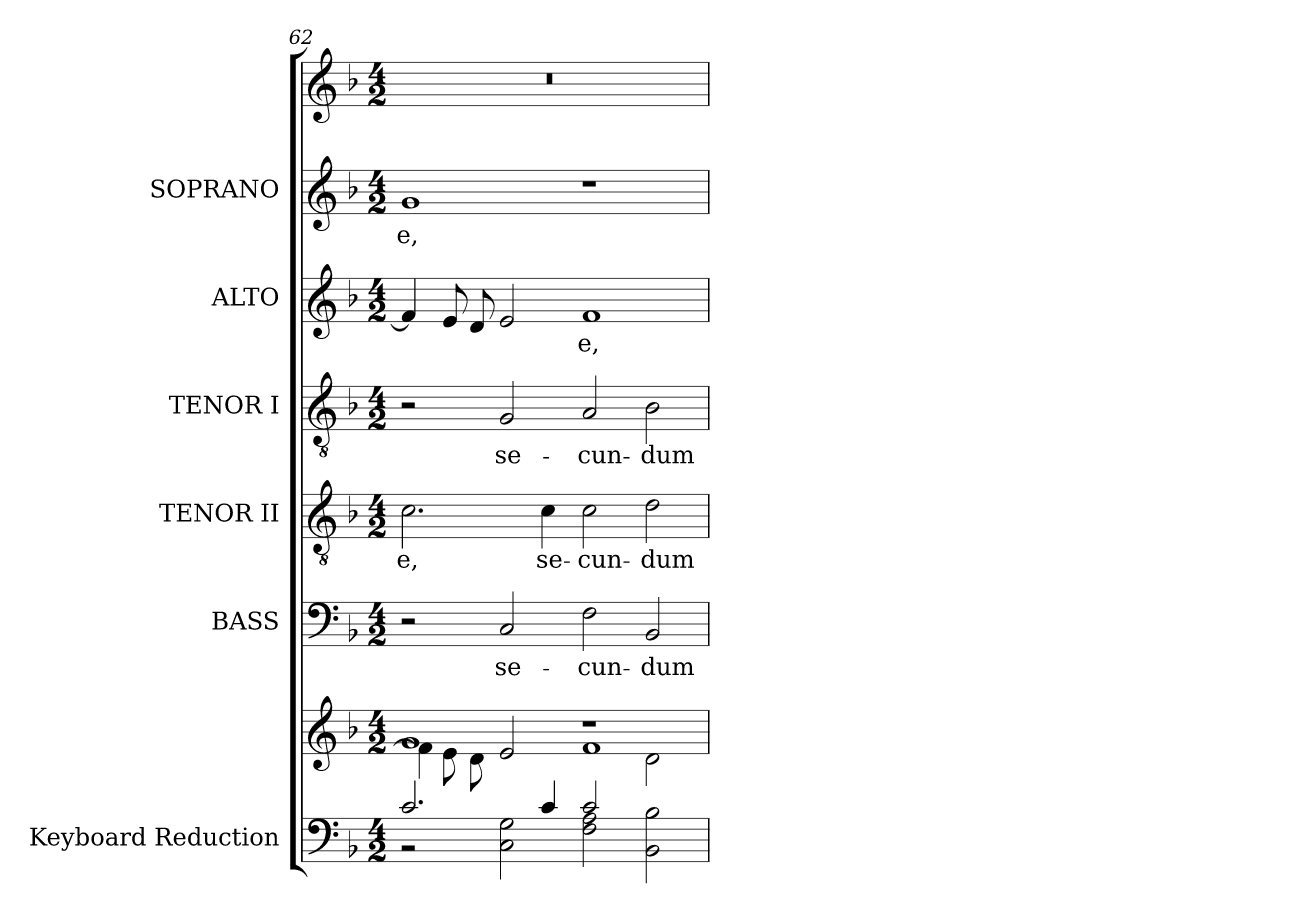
**kern	**kern	**kern	**text	**kern	**text	**kern	**text	**kern	**text	**kern	**text	**kern
*part7	*part7	*part6	*part6	*part5	*part5	*part4	*part4	*part3	*part3	*part2	*part2	*part1
*staff8	*staff7	*staff6	*staff6	*staff5	*staff5	*staff4	*staff4	*staff3	*staff3	*staff2	*staff2	*staff1
*I"Keyboard Reduction	*	*I"BASS	*	*I"TENOR II	*	*I"TENOR I	*	*I"ALTO	*	*I"SOPRANO	*	*
*I'Reduc.	*	*I'B.	*	*I'T. II	*	*I'T. I	*	*I'A.	*	*I'S.	*	*
*clefF4	*clefG2	*clefF4	*	*clefGv2	*	*clefGv2	*	*clefG2	*	*clefG2	*	*clefG2
*	*	*	*	*ITrd7c12	*	*ITrd7c12	*	*	*	*	*	*
*k[b-]	*k[b-]	*k[b-]	*	*k[b-]	*	*k[b-]	*	*k[b-]	*	*k[b-]	*	*k[b-]
*F:	*F:	*F:	*	*F:	*	*F:	*	*F:	*	*F:	*	*F:
*M4/2	*M4/2	*M4/2	*	*M4/2	*	*M4/2	*	*M4/2	*	*M4/2	*	*M4/2
=62	=62	=62	=62	=62	=62	=62	=62	=62	=62	=62	=62	=62
*^	*^	*	*	*	*	*	*	*	*	*	*	*
*	*	*	*^	*	*	*	*	*	*	*	*	*	*	*
!	!	!	!	!	!	!	!	!LO:LY:b:color=#000000	!	!	!	!	!	!	!
!	!	!	!	!	!	!	!	!	!	!	!	!	!	!LO:LY:b:color=#000000	!LO:N:vis=1
2.ci/	2r	1gi	4fi\]	1.ryy	2r	.	2.Ci\	-e,	2r	.	4fi/]	.	1gi	-e,	0r
.	.	.	8ei\	.	.	.	.	.	.	.	8ei/	.	.	.	.
.	.	.	8di\	.	.	.	.	.	.	.	8di/	.	.	.	.
!	!	!	!	!	!	!LO:LY:b:color=#000000	!	!	!	!	!	!	!	!	!
!	!	!	!	!	!	!	!	!	!	!LO:LY:b:color=#000000	!	!	!	!	!
.	2Ci\ 2Gi	.	2ei/	.	2Ci/	se-	.	.	2GGi/	se-	2ei/	.	.	.	.
!	!	!	!	!	!	!	!	!LO:LY:b:color=#000000	!	!	!	!	!	!	!
4ci/	.	.	.	.	.	.	4Ci\	se-	.	.	.	.	.	.	.
!	!	!	!	!	!	!LO:LY:b:color=#000000	!	!	!	!	!	!	!	!	!
!	!	!	!	!	!	!	!	!LO:LY:b:color=#000000	!	!	!	!	!	!	!
!	!	!	!	!	!	!	!	!	!	!LO:LY:b:color=#000000	!	!	!	!	!
!	!	!	!	!	!	!	!	!	!	!	!	!LO:LY:b:color=#000000	!	!	!
2ci/	2Fi\ 2Ai	1r	1fi	.	2Fi\	-cun-	2Ci\	-cun-	2AAi/	-cun-	1fi	-e,	1r	.	.
!	!	!	!	!	!	!LO:LY:b:color=#000000	!	!	!	!	!	!	!	!	!
!	!	!	!	!	!	!	!	!LO:LY:b:color=#000000	!	!	!	!	!	!	!
!	!	!	!	!	!	!	!	!	!	!LO:LY:b:color=#000000	!	!	!	!	!
2ryy	2BB-i\ 2B-i	.	.	2di\	2BB-i/	-dum	2Di\	-dum	2BB-i\	-dum	.	.	.	.	.
*v	*v	*	*	*	*	*	*	*	*	*	*	*	*	*	*
*	*v	*v	*v	*	*	*	*	*	*	*	*	*	*	*
=	=	=	=	=	=	=	=	=	=	=	=	=
*-	*-	*-	*-	*-	*-	*-	*-	*-	*-	*-	*-	*-
